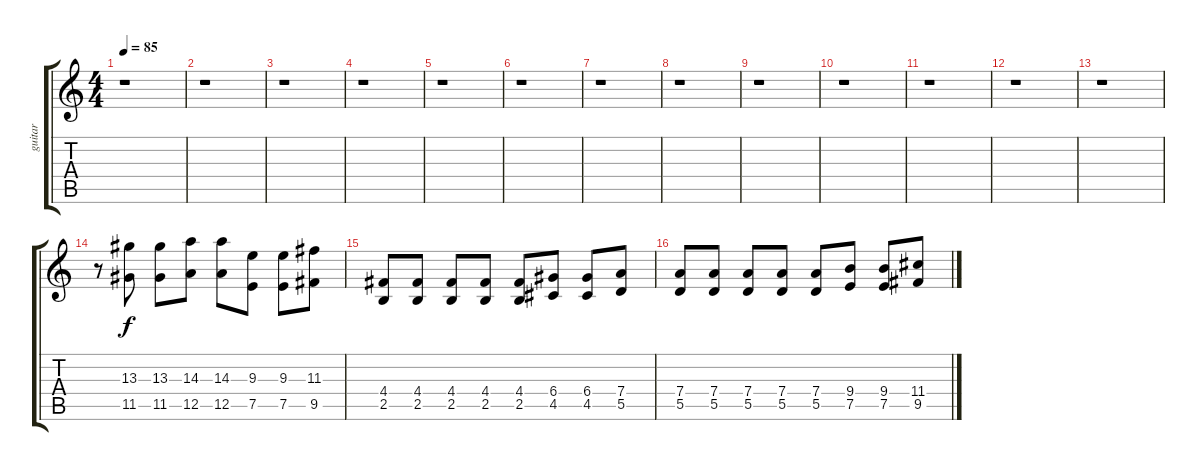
\track ("guitar" "guitar") {instrument distortionguitar}
\staff {score tabs}
\tuning (E4 B3 G3 D3 A2 E2) {hide}
\ts (4 4)
\tempo 85
\clef g2
\ks c
r.1{dy f} |
r.1 |
r.1 |
r.1 |
r.1 |
r.1 |
r.1 |
r.1 |
r.1 |
r.1 |
r.1 |
r.1 |
r.1 |
r.8 (13.3 11.5).8 (13.3 11.5).8 (14.3 12.5).8 (14.3 12.5).8 (9.3 7.5).8 (9.3 7.5).8 (11.3 9.5).8 |
(4.4 2.5).8 (4.4 2.5).8 (4.4 2.5).8 (4.4 2.5).8 (4.4 2.5).8 (6.4 4.5).8 (6.4 4.5).8 (7.4 5.5).8 |
(7.4 5.5).8 (7.4 5.5).8 (7.4 5.5).8 (7.4 5.5).8 (7.4 5.5).8 (9.4 7.5).8 (9.4 7.5).8 (11.4 9.5).8
